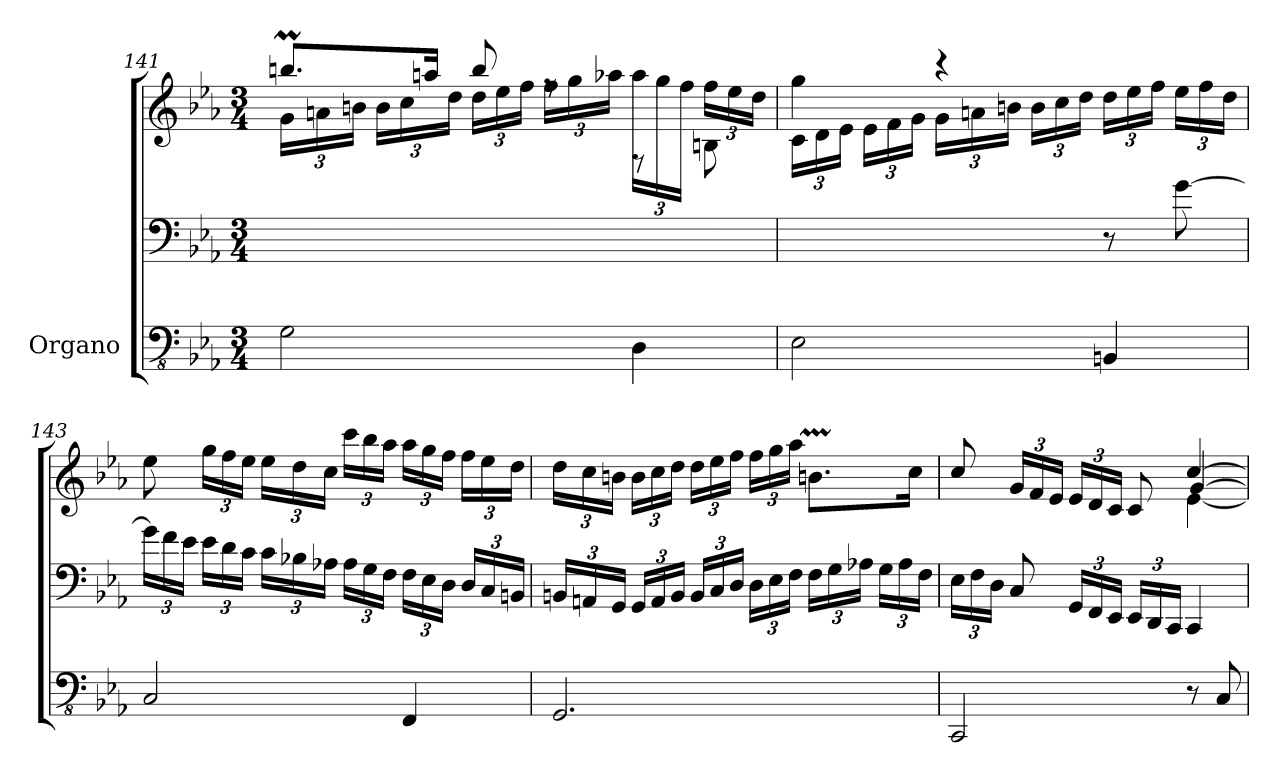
**kern	**kern	**kern
*part1	*part1	*part1
*staff3	*staff2	*staff1
*I"Organo	*	*
!!LO:LB:g=z
*clefFv4	*clefF4	*clefG2
*k[b-e-a-]	*k[b-e-a-]	*k[b-e-a-]
*M3/4	*M3/4	*M3/4
=141	=141	=141
*	*	*^
*	*	*	*Xbrackettup
2GG\	2.ryy	8.bbnm/L	24g\LL
.	.	.	24an\
.	.	.	24bn\JJ
.	.	.	24b\LL
.	.	.	24cc\
.	.	16aan/Jk	.
.	.	.	24dd\JJ
.	.	8bb/	24dd\LL
.	.	.	24ee-\
.	.	.	24ff\JJ
.	.	8rff	24ff\LL
.	.	.	24gg\
.	.	.	24aa-X\JJ
4DD\	.	8rF	24aa-\LL
.	.	.	24gg\
.	.	.	24ff\JJ
.	.	8Bn\	24ff\LL
.	.	.	24ee-\
.	.	.	24dd\JJ
=142	=142	=142	=142
2EE-\	4ryy	4gg\	24c\LL
.	.	.	24d\
.	.	.	24e-\JJ
.	.	.	24e-\LL
.	.	.	24f\
.	.	.	24g\JJ
.	4ryy	4r	24g\LL
.	.	.	24an\
.	.	.	24bn\JJ
.	.	.	24b\LL
.	.	.	24cc\
.	.	.	24dd\JJ
4BBBn/	8r	24dd\LL	4ryy
.	.	24ee-\	.
.	.	24ff\JJ	.
.	[8g\	24ee-\LL	.
.	.	24ff\	.
.	.	24dd\JJ	.
*	*	*v	*v
=143	=143	=143
*	*Xbrackettup	*
2CC/	24g\LL]	8ee-\
.	24f\	.
.	24e-\JJ	.
.	24e-\LL	24gg\LL
.	24d\	24ff\
.	24c\JJ	24ee-\JJ
.	24c\LL	24ee-\LL
.	24B-X\	24dd\
.	24A-X\JJ	24cc\JJ
.	24A-\LL	24ccc\LL
.	24G\	24bb-\
.	24F\JJ	24aa-\JJ
4FFF/	24F\LL	24aa-\LL
.	24E-\	24gg\
.	24D\JJ	24ff\JJ
.	24D/LL	24ff\LL
.	24C/	24ee-\
.	24BBn/JJ	24dd\JJ
!!LO:PB:g=z
=144	=144	=144
2.GGG/	24BBn/LL	24dd\LL
.	24AAn/	24cc\
.	24GG/JJ	24bn\JJ
.	24GG/LL	24b\LL
.	24AA/	24cc\
.	24BB/JJ	24dd\JJ
.	24BB/LL	24dd\LL
.	24C/	24ee-\
.	24D/JJ	24ff\JJ
.	24D\LL	24ff\LL
.	24E-\	24gg\
.	24F\JJ	24aa-\JJ
.	24F\LL	8.bnmm\L
.	24G\	.
.	24A-X\JJ	.
.	24G\LL	.
.	24A-\	.
.	.	16cc\Jk
.	24F\JJ	.
=145	=145	=145
*	*	*^
*	*	*	*^
2CCC/	24E-\LL	8cc/	2ryy	2ryy
.	24F\	.	.	.
.	24D\JJ	.	.	.
.	8C/	24g/LL	.	.
.	.	24f/	.	.
.	.	24e-/JJ	.	.
.	24GG/LL	24e-/LL	.	.
.	24FF/	24d/	.	.
.	24EE-/JJ	24c/JJ	.	.
.	24EE-/LL	8c/	.	.
.	24DD/	.	.	.
.	24CC/JJ	.	.	.
8r	4CC/	[4cc/	[4e-\	[4g/
8CC/	.	.	.	.
*	*	*v	*v	*v
=	=	=
*-	*-	*-
